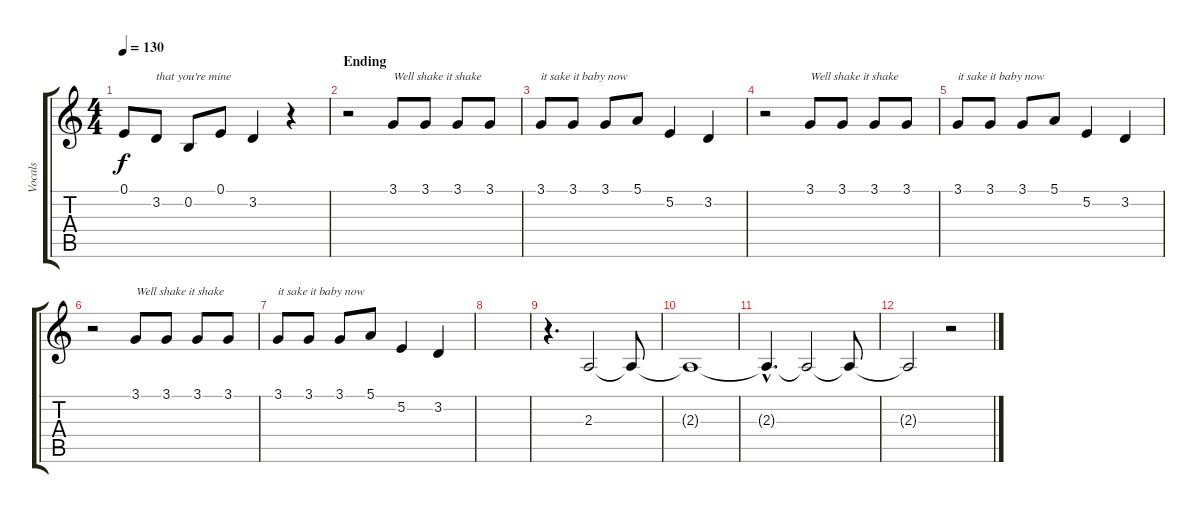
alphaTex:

\track ("Vocals" "Vocals") {instrument tenorsax}
\staff {score tabs}
\tuning (E4 B3 G3 D3 A2 E2) {hide}
\ts (4 4)
\tempo 130
\clef g2
\ks c
0.1{t}.8{dy f} 3.2.8{txt "that you're mine"} 0.2.8 0.1.8 3.2.4 r.4 |
\section ("" "Ending")
r.2 3.1.8{txt "Well shake it shake"} 3.1.8 3.1.8 3.1.8 |
3.1.8{txt "it sake it baby now"} 3.1.8 3.1.8 5.1.8 5.2.4 3.2.4 |
r.2 3.1.8{txt "Well shake it shake"} 3.1.8 3.1.8 3.1.8 |
3.1.8{txt "it sake it baby now"} 3.1.8 3.1.8 5.1.8 5.2.4 3.2.4 |
r.2 3.1.8{txt "Well shake it shake"} 3.1.8 3.1.8 3.1.8 |
3.1.8{txt "it sake it baby now"} 3.1.8 3.1.8 5.1.8 5.2.4 3.2.4 |
|
r.4{d} 2.3.2 2.3{t}.8 |
2.3{t}.1 |
2.3{hac t}.4{d} 2.3{t}.2{volume 12} 2.3{t}.8 |
2.3{t}.2 r.2
